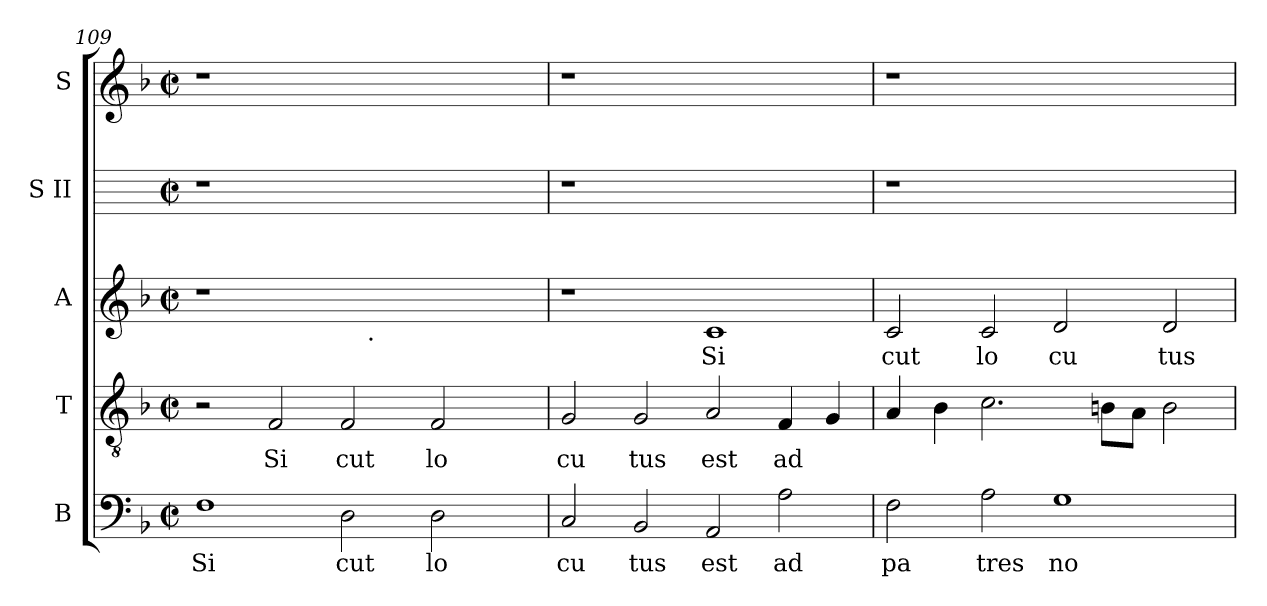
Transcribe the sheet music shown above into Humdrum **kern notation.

**kern	**text	**kern	**text	**kern	**text	**kern	**kern
*part5	*part5	*part4	*part4	*part3	*part3	*part2	*part1
*staff5	*staff5	*staff4	*staff4	*staff3	*staff3	*staff2	*staff1
*I"B	*	*I"T	*	*I"A	*	*I"S II	*I"S
*I'B	*	*I'T	*	*I'A	*	*	*I'S
!!LO:LB:g=z
*clefF4	*	*clefGv2	*	*clefG2	*	*	*clefG2
*k[b-]	*	*k[b-]	*	*k[b-]	*	*k[]	*k[b-]
*F:	*	*F:	*	*F:	*	*C:	*F:
*M2/2	*	*M2/2	*	*M2/2	*	*M2/2	*M2/2
*met(c|)	*	*met(c|)	*	*met(c|)	*	*met(c|)	*met(c|)
=109	=109	=109	=109	=109	=109	=109	=109
!	!LO:LY:b:cj	!	!	!	!	!	!
1F	Si	2r	.	1r	.	1r	1r
!	!	!	!LO:LY:b:cj	!	!	!	!
.	.	2F/	Si	.	.	.	.
!	!LO:LY:b:cj	!	!LO:LY:b:cj	!	!	!	!
2D\	cut	2F/	cut	16.ryy	.	1ryy	1ryy
!	!	!	!	!LO:TX:b:t=.	!	!	!
.	.	.	.	2ryy	.	.	.
!	!LO:LY:b:cj	!	!LO:LY:b:cj	!	!	!	!
2D\	lo	2F/	lo	.	.	.	.
.	.	.	.	4ryy	.	.	.
.	.	.	.	8ryy	.	.	.
.	.	.	.	32ryy	.	.	.
=110	=110	=110	=110	=110	=110	=110	=110
!	!LO:LY:b:cj	!	!LO:LY:b:cj	!	!	!	!
2C/	cu	2G/	cu	1r	.	1r	1r
!	!LO:LY:b:cj	!	!LO:LY:b:cj	!	!	!	!
2BB-/	tus	2G/	tus	.	.	.	.
!	!LO:LY:b:cj	!	!LO:LY:b:cj	!	!LO:LY:b:cj	!	!
2AA/	est	2A/	est	1c	Si	1ryy	1ryy
!	!LO:LY:b:cj	!	!LO:LY:b:cj	!	!	!	!
2A\	ad	4F/	ad	.	.	.	.
!	!	!	!LO:LY:b:cj	!	!	!	!
.	.	4G/	.	.	.	.	.
=111	=111	=111	=111	=111	=111	=111	=111
!	!LO:LY:b:cj	!	!LO:LY:b:cj	!	!LO:LY:b:cj	!	!
2F\	pa	4A/	.	2c/	cut	1r	1r
!	!	!	!LO:LY:b:cj	!	!	!	!
.	.	4B-\	.	.	.	.	.
!	!LO:LY:b:cj	!	!LO:LY:b:cj	!	!LO:LY:b:cj	!	!
2A\	tres	2.c\	.	2c/	lo	.	.
!	!LO:LY:b:cj	!	!	!	!LO:LY:b:cj	!	!
1G	no	.	.	2d/	cu	1ryy	1ryy
!	!	!	!LO:LY:b:cj	!	!	!	!
.	.	8B\L	.	.	.	.	.
!	!	!	!LO:LY:b:cj	!	!	!	!
.	.	8A\J	.	.	.	.	.
!	!	!	!LO:LY:b:cj	!	!LO:LY:b:cj	!	!
.	.	2B\	.	2d/	tus	.	.
=	=	=	=	=	=	=	=
*-	*-	*-	*-	*-	*-	*-	*-
